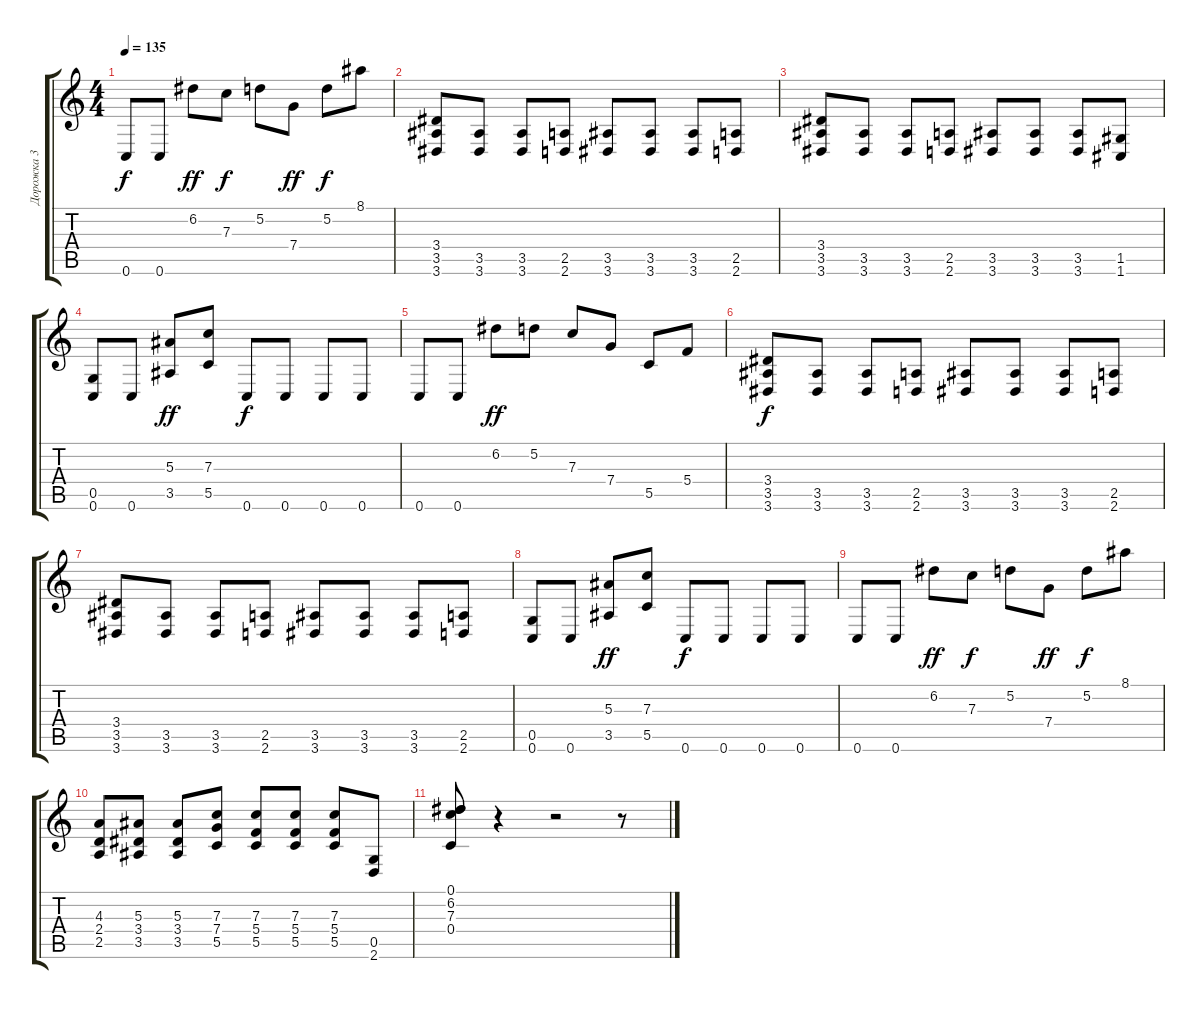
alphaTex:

\track ("Дорожка 3" "Дорожка 3") {instrument distortionguitar}
\staff {score tabs}
\tuning (D4 A3 F3 C3 G2 C2) {hide}
\ts (4 4)
\tempo 135
\clef g2
\ks c
0.6.8{dy f} 0.6.8 6.2.8{dy ff} 7.3.8{dy f} 5.2.8 7.4.8{dy ff} 5.2.8{dy f} 8.1.8 |
(3.4 3.5 3.6).8 (3.5 3.6).8 (3.5 3.6).8 (2.5 2.6).8 (3.5 3.6).8 (3.5 3.6).8 (3.5 3.6).8 (2.5 2.6).8 |
(3.4 3.5 3.6).8 (3.5 3.6).8 (3.5 3.6).8 (2.5 2.6).8 (3.5 3.6).8 (3.5 3.6).8 (3.5 3.6).8 (1.5 1.6).8 |
(0.5 0.6).8 0.6.8 (5.3 3.5).8{dy ff} (7.3 5.5).8 0.6.8{dy f} 0.6.8 0.6.8 0.6.8 |
0.6.8 0.6.8 6.2.8{dy ff} 5.2.8 7.3.8 7.4.8 5.5.8 5.4.8 |
(3.4 3.5 3.6).8{dy f} (3.5 3.6).8 (3.5 3.6).8 (2.5 2.6).8 (3.5 3.6).8 (3.5 3.6).8 (3.5 3.6).8 (2.5 2.6).8 |
(3.4 3.5 3.6).8 (3.5 3.6).8 (3.5 3.6).8 (2.5 2.6).8 (3.5 3.6).8 (3.5 3.6).8 (3.5 3.6).8 (2.5 2.6).8 |
(0.5 0.6).8 0.6.8 (5.3 3.5).8{dy ff} (7.3 5.5).8 0.6.8{dy f} 0.6.8 0.6.8 0.6.8 |
0.6.8 0.6.8 6.2.8{dy ff} 7.3.8{dy f} 5.2.8 7.4.8{dy ff} 5.2.8{dy f} 8.1.8 |
(4.3 2.4 2.5).8 (5.3 3.4 3.5).8 (5.3 3.4 3.5).8 (7.3 7.4 5.5).8 (7.3 5.4 5.5).8 (7.3 5.4 5.5).8 (7.3 5.4 5.5).8 (0.5 2.6).8 |
(0.1 6.2 7.3 0.4).8 r.4 r.2 r.8
